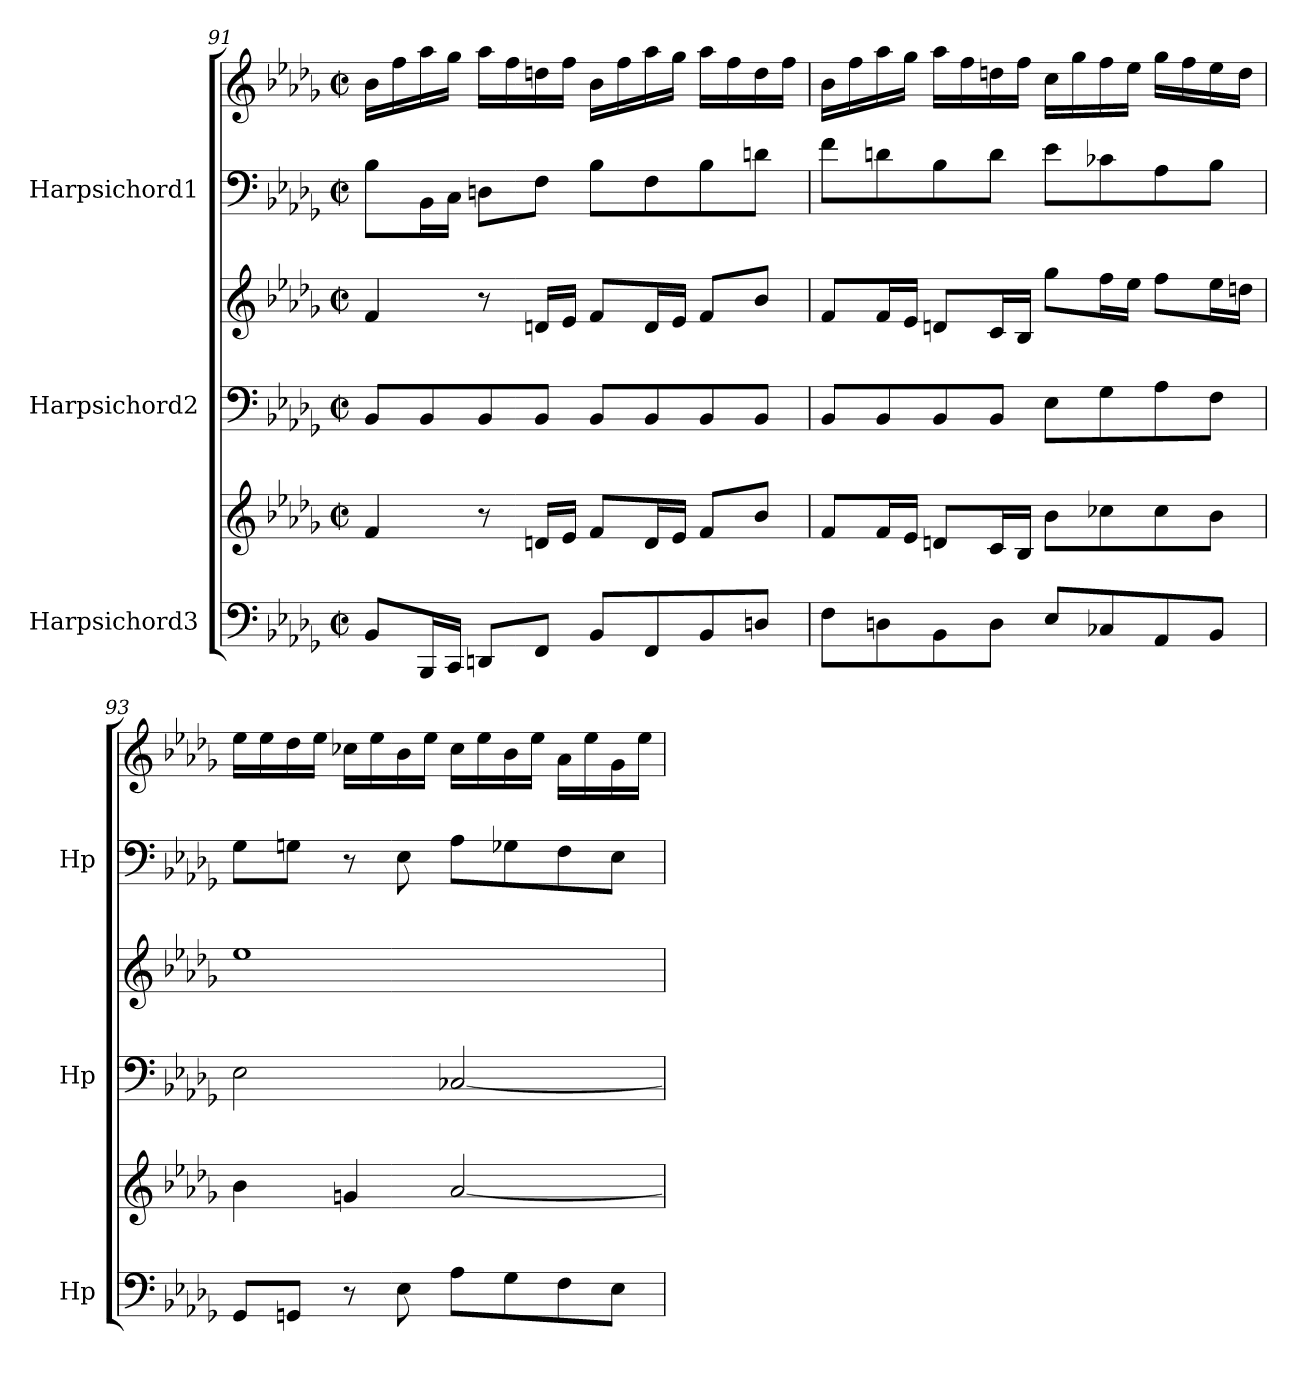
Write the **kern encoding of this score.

**kern	**kern	**kern	**kern	**kern	**kern
*part3	*part3	*part2	*part2	*part1	*part1
*staff6	*staff5	*staff4	*staff3	*staff2	*staff1
*I"Harpsichord3	*	*I"Harpsichord2	*	*I"Harpsichord1	*
*I'Hp	*	*I'Hp	*	*I'Hp	*
*clefF4	*clefG2	*clefF4	*clefG2	*clefF4	*clefG2
*k[b-e-a-d-g-]	*k[b-e-a-d-g-]	*k[b-e-a-d-g-]	*k[b-e-a-d-g-]	*k[b-e-a-d-g-]	*k[b-e-a-d-g-]
*M4/4	*M4/4	*M4/4	*M4/4	*M4/4	*M4/4
*met(c|)	*met(c|)	*met(c|)	*met(c|)	*met(c|)	*met(c|)
=91	=91	=91	=91	=91	=91
8BB-/L	4f/	8BB-/L	4f/	8B-\L	16b-\LL
.	.	.	.	.	16ff\
16BBB-/L	.	8BB-/	.	16BB-\L	16aa-\
16CC/JJ	.	.	.	16C\JJ	16gg-\JJ
8DDn/L	8r	8BB-/	8r	8Dn\L	16aa-\LL
.	.	.	.	.	16ff\
8FF/J	16dn/LL	8BB-/J	16dn/LL	8F\J	16ddn\
.	16e-/JJ	.	16e-/JJ	.	16ff\JJ
8BB-/L	8f/L	8BB-/L	8f/L	8B-\L	16b-\LL
.	.	.	.	.	16ff\
8FF/	16d/L	8BB-/	16d/L	8F\	16aa-\
.	16e-/JJ	.	16e-/JJ	.	16gg-\JJ
8BB-/	8f/L	8BB-/	8f/L	8B-\	16aa-\LL
.	.	.	.	.	16ff\
8Dn/J	8b-/J	8BB-/J	8b-/J	8dn\J	16dd\
.	.	.	.	.	16ff\JJ
=92	=92	=92	=92	=92	=92
8F\L	8f/L	8BB-/L	8f/L	8f\L	16b-\LL
.	.	.	.	.	16ff\
8Dn\	16f/L	8BB-/	16f/L	8dn\	16aa-\
.	16e-/JJ	.	16e-/JJ	.	16gg-\JJ
8BB-\	8dn/L	8BB-/	8dn/L	8B-\	16aa-\LL
.	.	.	.	.	16ff\
8D\J	16c/L	8BB-/J	16c/L	8d\J	16ddn\
.	16B-/JJ	.	16B-/JJ	.	16ff\JJ
8E-/L	8b-\L	8E-\L	8gg-\L	8e-\L	16cc\LL
.	.	.	.	.	16gg-\
8C-X/	8cc-X\	8G-\	16ff\L	8c-X\	16ff\
.	.	.	16ee-\JJ	.	16ee-\JJ
8AA-/	8cc-\	8A-\	8ff\L	8A-\	16gg-\LL
.	.	.	.	.	16ff\
8BB-/J	8b-\J	8F\J	16ee-\L	8B-\J	16ee-\
.	.	.	16ddn\JJ	.	16dd\JJ
!!LO:LB:g=z
=93	=93	=93	=93	=93	=93
8GG-/L	4b-\	2E-\	1ee-	8G-\L	16ee-\LL
.	.	.	.	.	16ee-\
8GGn/J	.	.	.	8Gn\J	16dd-\
.	.	.	.	.	16ee-\JJ
8r	4gn/	.	.	8r	16cc-X\LL
.	.	.	.	.	16ee-\
8E-\	.	.	.	8E-\	16b-\
.	.	.	.	.	16ee-\JJ
8A-\L	[2a-/	[2C-X/	.	8A-\L	16cc-\LL
.	.	.	.	.	16ee-\
8G-\	.	.	.	8G-X\	16b-\
.	.	.	.	.	16ee-\JJ
8F\	.	.	.	8F\	16a-\LL
.	.	.	.	.	16ee-\
8E-\J	.	.	.	8E-\J	16g-\
.	.	.	.	.	16ee-\JJ
=	=	=	=	=	=
*-	*-	*-	*-	*-	*-
